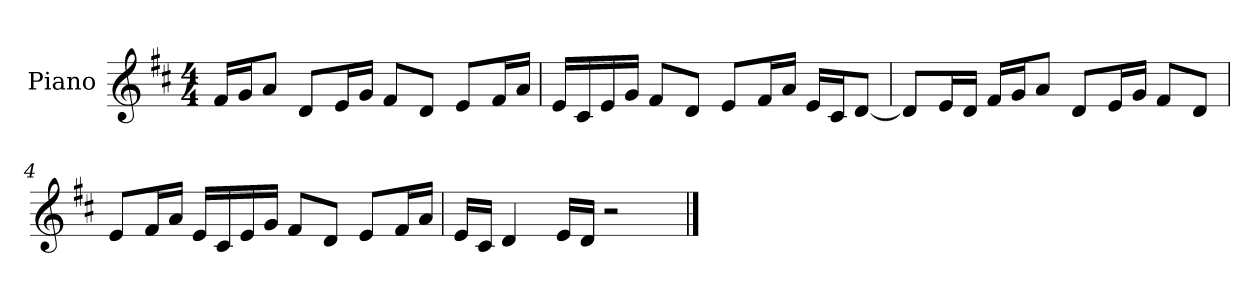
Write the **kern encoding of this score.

**kern
*part1
*staff1
*I"Piano
*I'P-no
*clefG2
*k[f#c#]
*M4/4
*MM90
=1
16f#/LL
16g/J
8a/J
8d/L
16e/L
16g/JJ
8f#/L
8d/J
8e/L
16f#/L
16a/JJ
=2
16e/LL
16c#/
16e/
16g/JJ
8f#/L
8d/J
8e/L
16f#/L
16a/JJ
16e/LL
16c#/J
[8d/J
=3
8d/L]
16e/L
16d/JJ
16f#/LL
16g/J
8a/J
8d/L
16e/L
16g/JJ
8f#/L
8d/J
!!LO:LB:g=z
=4
8e/L
16f#/L
16a/JJ
16e/LL
16c#/
16e/
16g/JJ
8f#/L
8d/J
8e/L
16f#/L
16a/JJ
=5
16e/LL
16c#/JJ
4d/
16e/LL
16d/JJ
2r
==
*-
